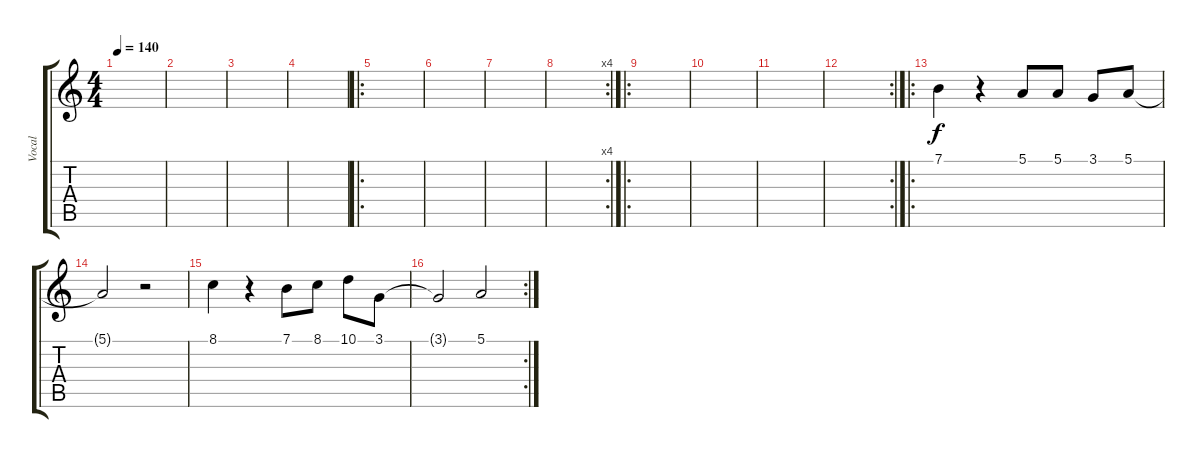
\track ("Vocal" "Vocal") {instrument lead2sawtooth}
\staff {score tabs}
\tuning (E4 B3 G3 D3 A2 E2) {hide}
\ts (4 4)
\tempo 140
\clef g2
\ks c
|
|
|
|
\ro
|
|
|
\rc 4
|
\ro
|
|
|
\rc 2
|
\ro
7.1.4 r.4 5.1.8 5.1.8 3.1.8 5.1.8 |
5.1{t}.2 r.2 |
8.1.4 r.4 7.1.8 8.1.8 10.1.8 3.1.8 |
\rc 2
3.1{t}.2 5.1.2
